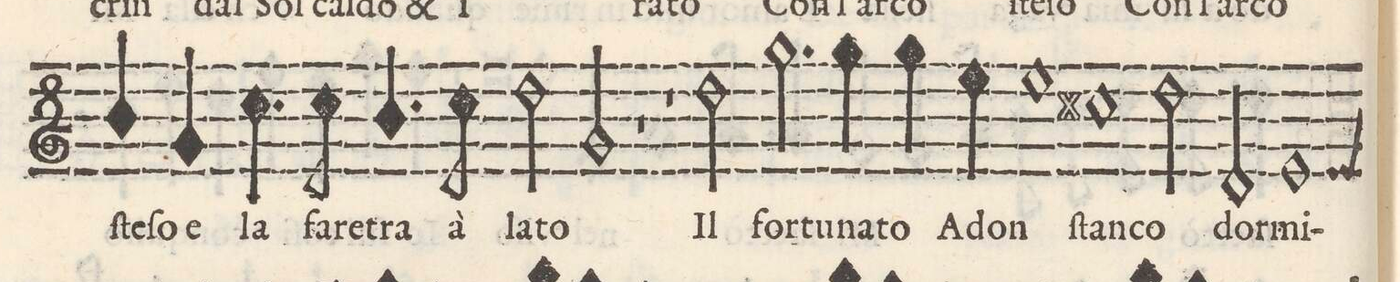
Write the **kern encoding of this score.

**kern	**text
*I"Quinto	*
*clefG2	*
*k[]	*
*M2/1	*
4b/	ſte-
4g/	-so e
4.cc\	fa-
8cc\	-ret-
4.b/	-ra
8cc\	a
=10-	=10-
2dd\	la-
2g/	-to
1r	.
=11-	=11-
1r	.
2dd\	Il
2.gg\	for-
=12-	=12-
4gg\	-tu-
4gg\	-na-
4ee\	-to A-
1ee	-don
=13-	=13-
1cc#X	ſtan-
2dd\	-co
2d/	dor-
=14-	=14-
1e	-mi-
*-	*-
